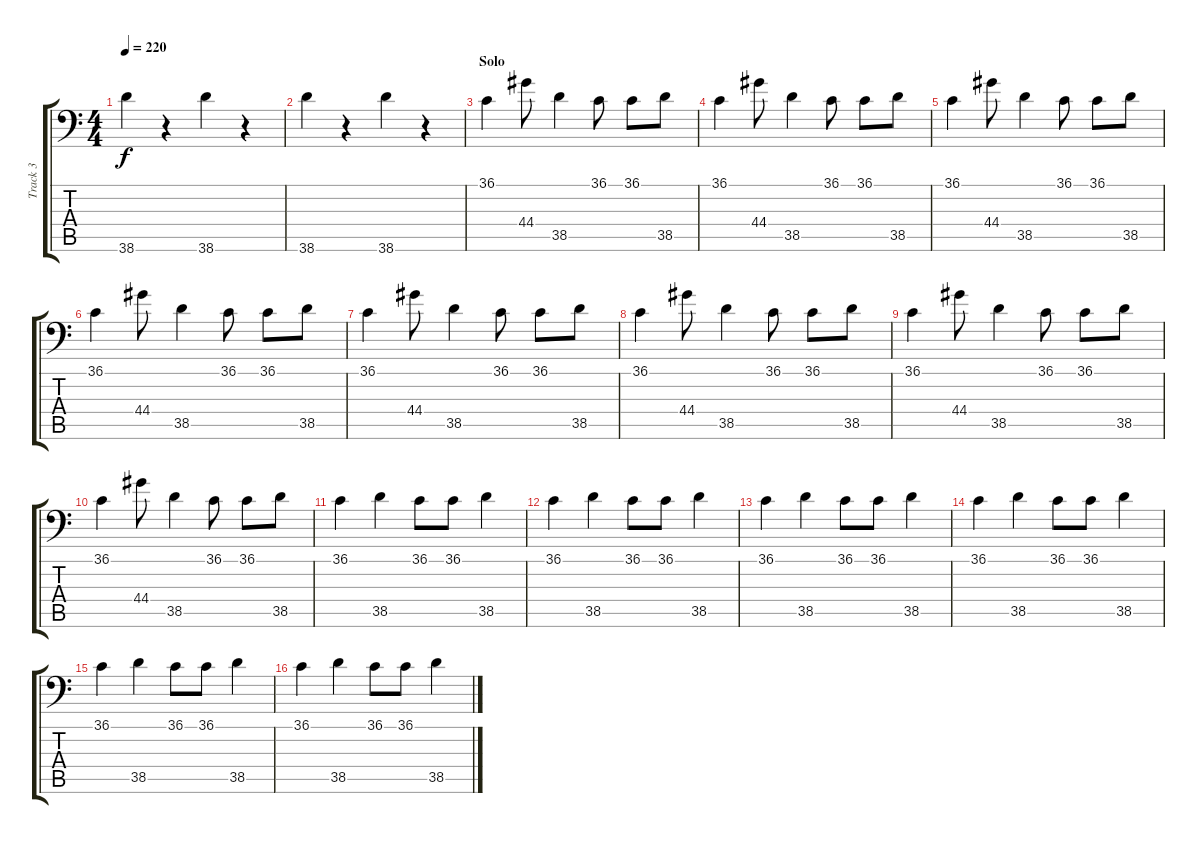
\track ("Track 3" "Track 3") {instrument acousticgrandpiano}
\staff {score tabs}
\tuning (C-1 C-1 C-1 C-1 C-1 C-1) {hide}
\ts (4 4)
\tempo 220
\clef f4
\ks c
38.6.4{dy f} r.4 38.6.4 r.4 |
38.6.4 r.4 38.6.4 r.4 |
\section ("" "Solo")
36.1.4 44.4.8 38.5.4 36.1.8 36.1.8 38.5.8 |
36.1.4 44.4.8 38.5.4 36.1.8 36.1.8 38.5.8 |
36.1.4 44.4.8 38.5.4 36.1.8 36.1.8 38.5.8 |
36.1.4 44.4.8 38.5.4 36.1.8 36.1.8 38.5.8 |
36.1.4 44.4.8 38.5.4 36.1.8 36.1.8 38.5.8 |
36.1.4 44.4.8 38.5.4 36.1.8 36.1.8 38.5.8 |
36.1.4 44.4.8 38.5.4 36.1.8 36.1.8 38.5.8 |
36.1.4 44.4.8 38.5.4 36.1.8 36.1.8 38.5.8 |
36.1.4 38.5.4 36.1.8 36.1.8 38.5.4 |
36.1.4 38.5.4 36.1.8 36.1.8 38.5.4 |
36.1.4 38.5.4 36.1.8 36.1.8 38.5.4 |
36.1.4 38.5.4 36.1.8 36.1.8 38.5.4 |
36.1.4 38.5.4 36.1.8 36.1.8 38.5.4 |
36.1.4 38.5.4 36.1.8 36.1.8 38.5.4
